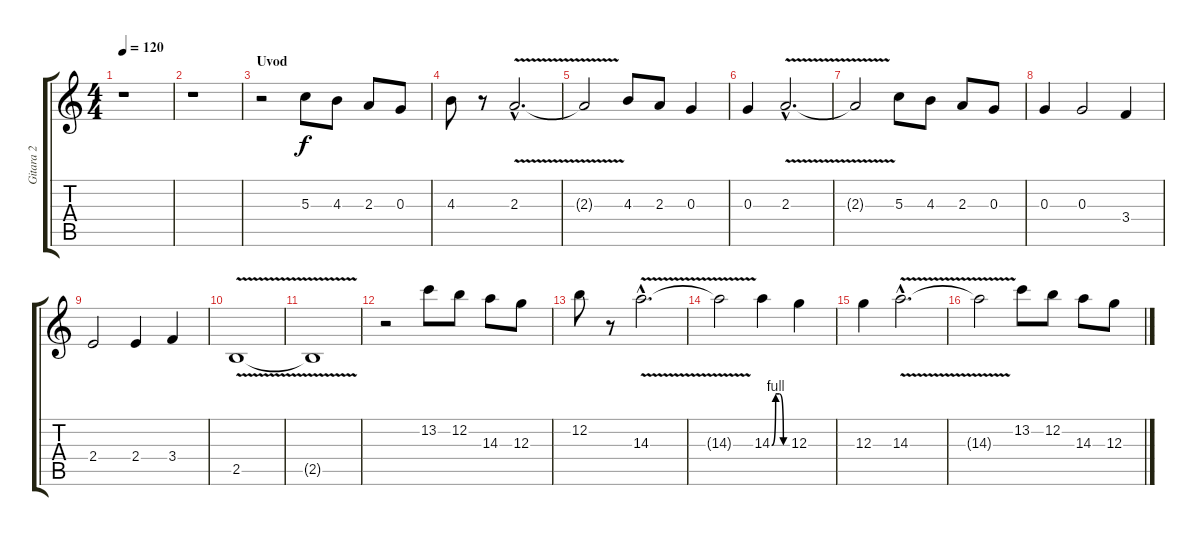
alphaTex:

\track ("Gitara 2" "Gitara 2") {instrument distortionguitar}
\staff {score tabs}
\tuning (E4 B3 G3 D3 A2 E2) {hide}
\ts (4 4)
\tempo 120
\clef g2
\ks c
r.1{dy f instrument distortionguitar} |
r.1 |
\section ("" "Uvod")
r.2 5.3.8 4.3.8 2.3.8 0.3.8 |
4.3.8 r.8 2.3{v hac}.2{d} |
2.3{t}.2 4.3.8 2.3.8 0.3.4 |
0.3.4 2.3{v hac}.2{d} |
2.3{t}.2 5.3.8 4.3.8 2.3.8 0.3.8 |
0.3.4 0.3.2 3.4.4 |
2.4.2 2.4.4 3.4.4 |
2.5{v}.1 |
2.5{t}.1 |
r.2 13.2.8 12.2.8 14.3.8 12.3.8 |
12.2.8 r.8 14.3{v hac}.2{d} |
14.3{t}.2 14.3{be (custom 0 0 15 4 30 4 45 0 60 0)}.4 12.3.4 |
12.3.4 14.3{v hac}.2{d} |
14.3{t}.2 13.2.8 12.2.8 14.3.8 12.3.8
